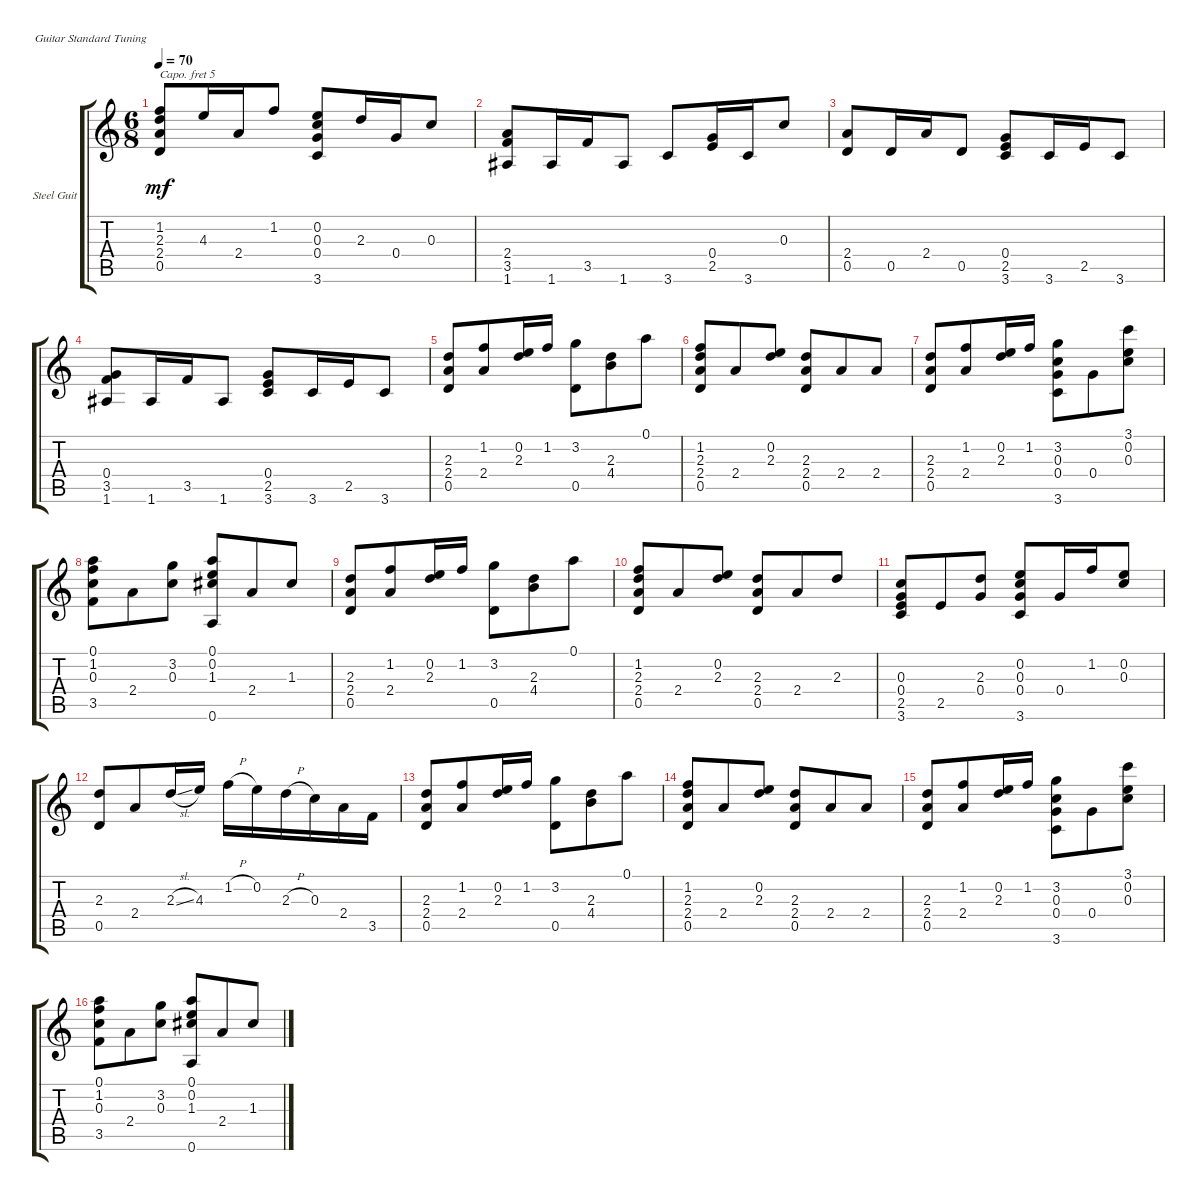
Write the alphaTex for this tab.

\defaultSystemsLayout 4
\bracketExtendMode groupsimilarinstruments
\firstSystemTrackNameOrientation horizontal
\otherSystemsTrackNameOrientation horizontal
\track ("Steel Guitar" "Steel Guit") {instrument acousticguitarsteel}
\staff {score tabs}
\capo 5
\tuning (E4 B3 G3 D3 A2 E2)
\ts (6 8)
\tempo 70
\clef g2
\scale
0.997445
\ks c
(1.2 2.3 2.4 0.5).8{dy mf instrument acousticguitarsteel} 4.3.16 2.4.16 1.2.8 (3.6 0.4 0.2 0.3).8 2.3.16 0.4.16 0.3.8 |
\scale
0.999262 (1.6 3.5 2.4).8 1.6.16 3.5.16 1.6.8 3.6.8 (2.5 0.4).16 3.6.16 0.3.8 |
\scale
1.00322 (0.5 2.4).8 0.5.16 2.4.16 0.5.8 (3.6 2.5 0.4).8 3.6.16 2.5.16 3.6.8 |
(1.6 3.5 0.4).8 1.6.16 3.5.16 1.6.8 (3.6 2.5 0.4).8 3.6.16 2.5.16 3.6.8 |
(0.5 2.4 2.3).8 (2.4 1.2).8 (0.2 2.3).16 1.2.16 (3.2 0.5).8 (2.3 4.4).8 0.1.8 |
(1.2 0.5 2.3 2.4).8 2.4.8 (2.3 0.2).8 (0.5 2.4 2.3).8 2.4.8 2.4.8 |
(0.5 2.4 2.3).8 (2.4 1.2).8 (0.2 2.3).16 1.2.16 (3.2 3.6 0.3 0.4).8 0.4.8 (3.1 0.2 0.3).8 |
(3.5 0.3 1.2 0.1).8 2.4.8 (0.3 3.2).8 (0.6 1.3 0.2 0.1).8 2.4.8 1.3.8 |
(0.5 2.4 2.3).8 (2.4 1.2).8 (0.2 2.3).16 1.2.16 (3.2 0.5).8 (2.3 4.4).8 0.1.8 |
(1.2 0.5 2.3 2.4).8 2.4.8 (2.3 0.2).8 (0.5 2.4 2.3).8 2.4.8 2.3.8 |
(3.6 2.5 0.4 0.3).8 2.5.8 (0.4 2.3).8 (3.6 0.4 0.3 0.2).8 0.4.16 1.2.16 (0.2 0.3).8 |
(0.5 2.3).8 2.4.8 2.3{sl}.16 4.3.16 1.2{h}.16 0.2.16 2.3{h}.16 0.3.16 2.4.16 3.5.16 |
(0.5 2.4 2.3).8 (2.4 1.2).8 (0.2 2.3).16 1.2.16 (3.2 0.5).8 (2.3 4.4).8 0.1.8 |
(1.2 0.5 2.3 2.4).8 2.4.8 (2.3 0.2).8 (0.5 2.4 2.3).8 2.4.8 2.4.8 |
(0.5 2.4 2.3).8 (2.4 1.2).8 (0.2 2.3).16 1.2.16 (3.2 3.6 0.3 0.4).8 0.4.8 (3.1 0.2 0.3).8 |
(3.5 0.3 1.2 0.1).8 2.4.8 (0.3 3.2).8 (0.6 1.3 0.2 0.1).8 2.4.8 1.3.8
